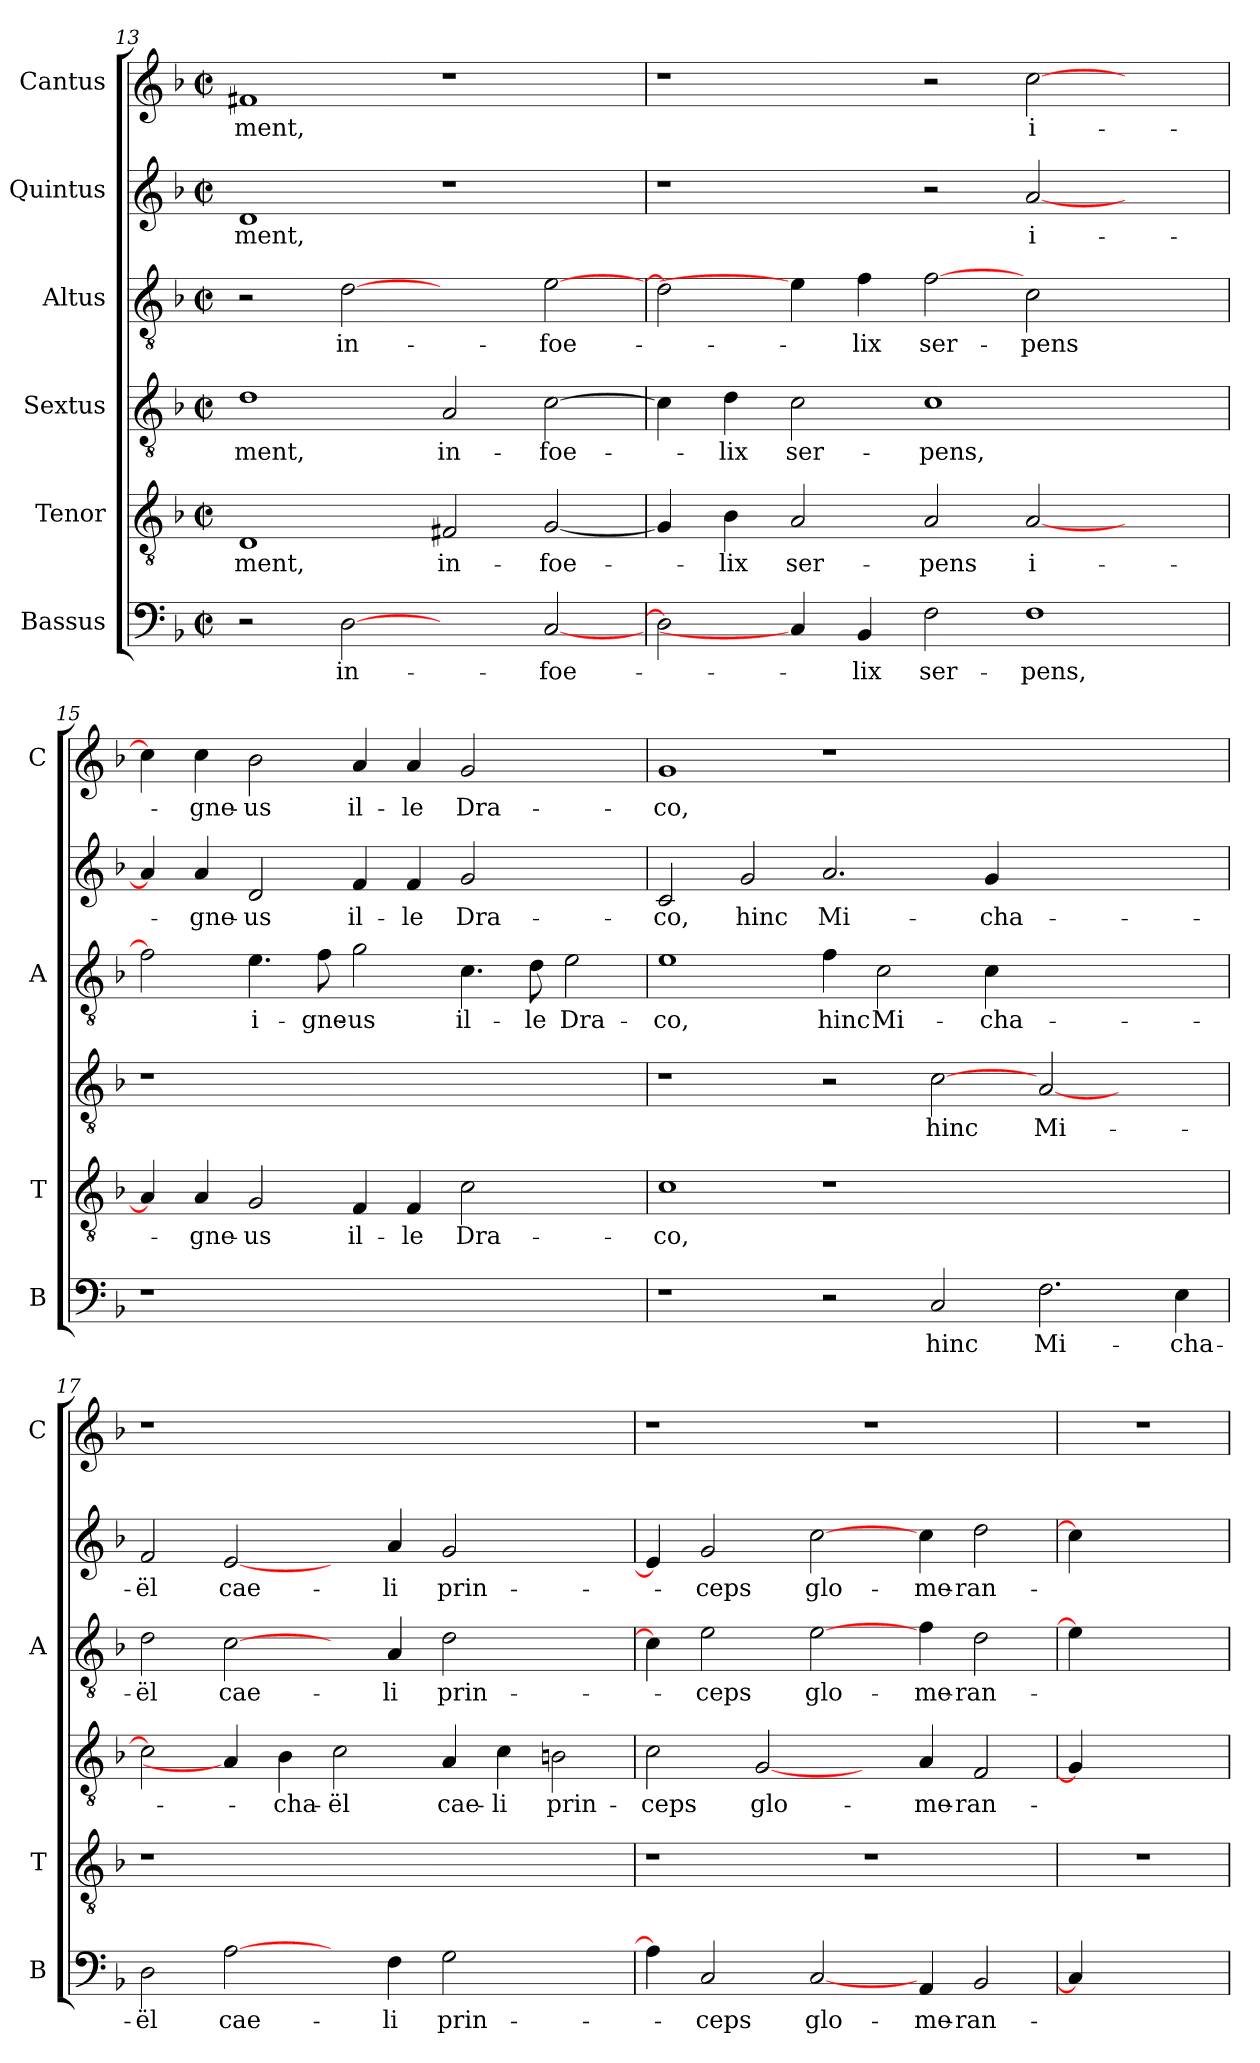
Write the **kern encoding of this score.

**kern	**text	**kern	**text	**kern	**text	**kern	**text	**kern	**text	**kern	**text
*part6	*part6	*part5	*part5	*part4	*part4	*part3	*part3	*part2	*part2	*part1	*part1
*staff6	*staff6	*staff5	*staff5	*staff4	*staff4	*staff3	*staff3	*staff2	*staff2	*staff1	*staff1
*I"Bassus	*	*I"Tenor	*	*I"Sextus	*	*I"Altus	*	*I"Quintus	*	*I"Cantus	*
*I'B	*	*I'T	*	*	*	*I'A	*	*	*	*I'C	*
!!LO:PB:g=z
*clefF4	*	*clefGv2	*	*clefGv2	*	*clefGv2	*	*clefG2	*	*clefG2	*
*k[b-]	*	*k[b-]	*	*k[b-]	*	*k[b-]	*	*k[b-]	*	*k[b-]	*
*F:	*	*F:	*	*F:	*	*F:	*	*F:	*	*F:	*
*M2/2	*	*M2/2	*	*M2/2	*	*M2/2	*	*M2/2	*	*M2/2	*
*met(c|)	*	*met(c|)	*	*met(c|)	*	*met(c|)	*	*met(c|)	*	*met(c|)	*
=13	=13	=13	=13	=13	=13	=13	=13	=13	=13	=13	=13
2r	.	1D	-ment,	1d	-ment,	2r	.	1d	-ment,	1f#X	-ment,
[2D	in-	.	.	.	.	[2d	in-	.	.	.	.
2ryy	.	2F#X/	in-	2A/	in-	2ryy	.	1r	.	1r	.
[2C/	-foe-	[2G/	-foe-	[2c\	-foe-	[2e\	-foe-	.	.	.	.
=14	=14	=14	=14	=14	=14	=14	=14	=14	=14	=14	=14
2D]	.	4G/]	.	4c\]	.	2d]	.	1r	.	1r	.
.	.	4B-\	-lix	4d\	-lix	.	.	.	.	.	.
4C/]	.	2A/	ser-	2c\	ser-	4e\]	.	.	.	.	.
4BB-/	-lix	.	.	.	.	4f\	-lix	.	.	.	.
2F\	ser-	2A/	-pens	1c	-pens,	[2f	ser-	2r	.	2r	.
1F	-pens,	[2A/	i-	.	.	2c\	-pens	[2a/	i-	[2cc\	i-
.	.	2ryy	.	2ryy	.	2ryy	.	2ryy	.	2ryy	.
=15	=15	=15	=15	=15	=15	=15	=15	=15	=15	=15	=15
1r	.	4A/]	.	1r	.	2f]	.	4a/]	.	4cc\]	.
.	.	4A/	-gne-	.	.	.	.	4a/	-gne-	4cc\	-gne-
.	.	2G/	-us	.	.	4.e\	i-	2d/	-us	2b-\	-us
.	.	.	.	.	.	8f\	-gne-	.	.	.	.
1.ryy	.	4F/	il-	1.ryy	.	2g\	-us	4f/	il-	4a/	il-
.	.	4F/	-le	.	.	.	.	4f/	-le	4a/	-le
.	.	2c\	Dra-	.	.	4.c\	il-	2g/	Dra-	2g/	Dra-
.	.	.	.	.	.	8d\	-le	.	.	.	.
.	.	2ryy	.	.	.	2e\	Dra-	2ryy	.	2ryy	.
!!LO:LB:g=z
=16	=16	=16	=16	=16	=16	=16	=16	=16	=16	=16	=16
1r	.	1c	-co,	1r	.	1e	-co,	2c/	-co,	1g	-co,
.	.	.	.	.	.	.	.	2g/	hinc	.	.
2r	.	1r	.	2r	.	4f\	hinc	2.a/	Mi-	1r	.
.	.	.	.	.	.	2c\	Mi-	.	.	.	.
2C/	hinc	.	.	[2c	hinc	.	.	.	.	.	.
.	.	.	.	.	.	4c\	-cha-	4g/	-cha-	.	.
2.F\	Mi-	1ryy	.	[2A/	Mi-	1ryy	.	1ryy	.	1ryy	.
.	.	.	.	2ryy	.	.	.	.	.	.	.
4E\	-cha-	.	.	.	.	.	.	.	.	.	.
=17	=17	=17	=17	=17	=17	=17	=17	=17	=17	=17	=17
2D\	-ël	1r	.	2c]	.	2d\	-ël	2f/	-ël	1r	.
[2A\	cae-	.	.	4A/]	.	[2c\	cae-	[2e/	cae-	.	.
.	.	.	.	4B-\	-cha-	.	.	.	.	.	.
4ryy	.	1.ryy	.	2c\	-ël	4ryy	.	4ryy	.	1.ryy	.
4F\	-li	.	.	.	.	4A/	-li	4a/	-li	.	.
2G\	prin-	.	.	4A/	cae-	2d\	prin-	2g/	prin-	.	.
.	.	.	.	4c\	-li	.	.	.	.	.	.
2ryy	.	.	.	2Bn\	prin-	2ryy	.	2ryy	.	.	.
=18	=18	=18	=18	=18	=18	=18	=18	=18	=18	=18	=18
4A\]	.	1r	.	2c\	-ceps	4c\]	.	4e/]	.	1r	.
2C/	-ceps	.	.	.	.	2e\	-ceps	2g/	-ceps	.	.
.	.	.	.	[2G/	glo-	.	.	.	.	.	.
[2C/	glo-	.	.	.	.	[2e\	glo-	[2cc\	glo-	.	.
.	.	1r	.	4ryy	.	.	.	.	.	1r	.
4AA/	-me-	.	.	4A/	-me-	4f\	-me-	4cc\	-me-	.	.
2BB-/	-ran-	.	.	2F/	-ran-	2d\	-ran-	2dd\	-ran-	.	.
=19	=19	=19	=19	=19	=19	=19	=19	=19	=19	=19	=19
4C/]	.	1r	.	4G/]	.	4e\]	.	4cc\]	.	1r	.
2.ryy	.	.	.	2.ryy	.	2.ryy	.	2.ryy	.	.	.
=	=	=	=	=	=	=	=	=	=	=	=
*-	*-	*-	*-	*-	*-	*-	*-	*-	*-	*-	*-
